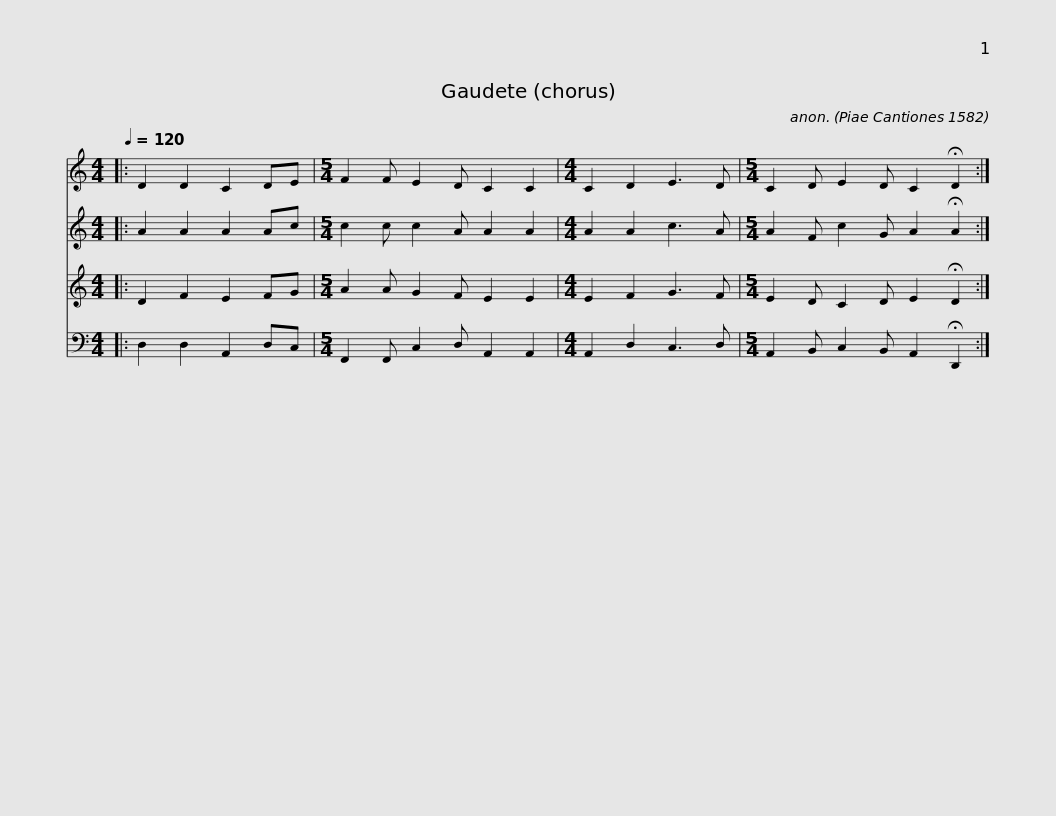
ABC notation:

X:1
%%score 1 2 3 4
L:1/8
Q:1/4=120
M:4/4
I:linebreak $
K:C
V:1 treble
V:2 treble
V:3 treble
V:4 bass
V:1
|: D2 D2 C2 DE |[M:5/4] F2 F E2 D C2 C2 |[M:4/4] C2 D2 E3 D |[M:5/4] C2 D E2 D C2 !fermata!D2 :| %4
V:2
|: A2 A2 A2 Ac |[M:5/4] c2 c c2 A A2 A2 |[M:4/4] A2 A2 c3 A |[M:5/4] A2 F c2 G A2 !fermata!A2 :| %4
V:3
|: D2 F2 E2 FG |[M:5/4] A2 A G2 F E2 E2 |[M:4/4] E2 F2 G3 F |[M:5/4] E2 D C2 D E2 !fermata!D2 :| %4
V:4
|: D,2 D,2 A,,2 D,C, |[M:5/4] F,,2 F,, C,2 D, A,,2 A,,2 |[M:4/4] A,,2 D,2 C,3 D, |[M:5/4] A,,2 B,, C,2 B,, A,,2 !fermata!D,,2 :| %4
